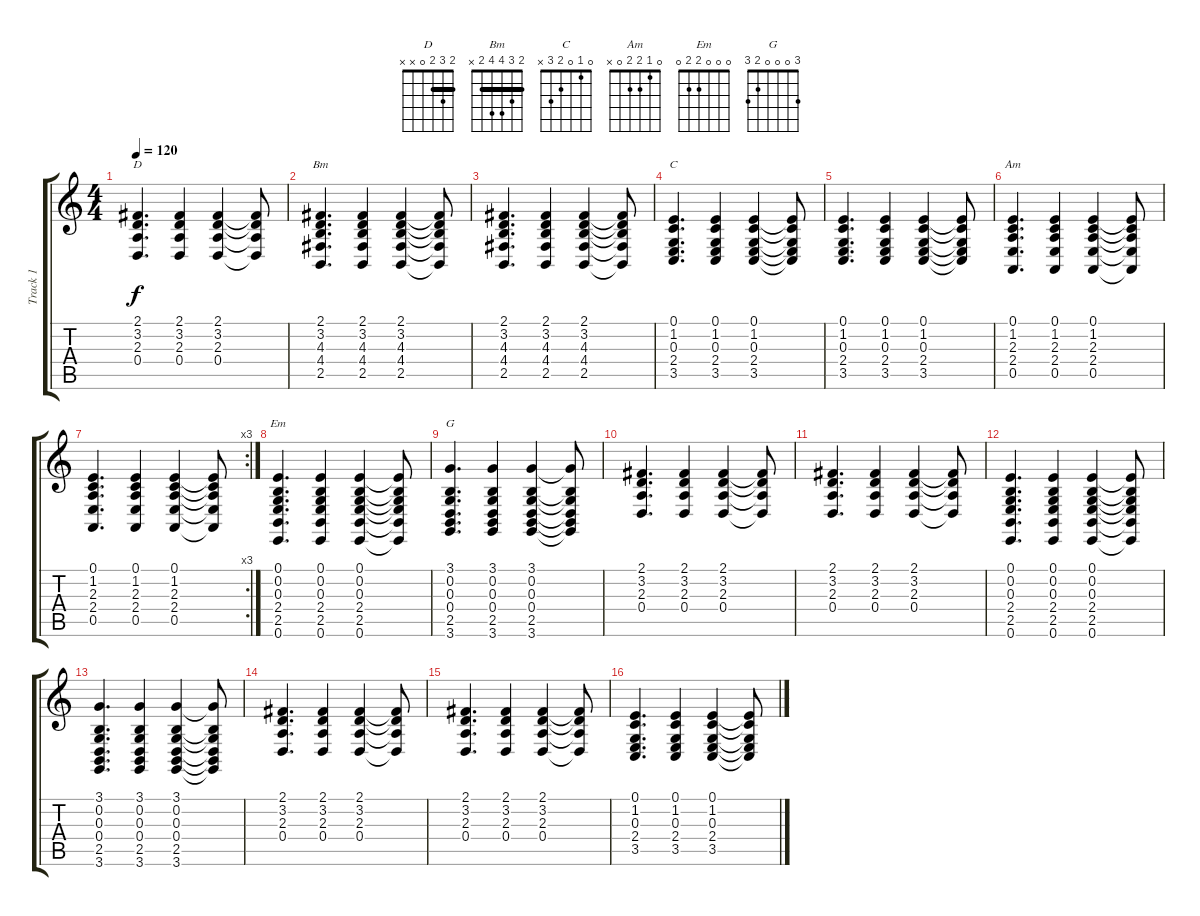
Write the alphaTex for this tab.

\track ("Track 1" "Track 1") {instrument brightacousticpiano}
\staff {score tabs}
\tuning (E4 B3 G3 D3 A2 E2) {hide}
\chord ("D" 2 3 2 0 x x) {barre 2}
\chord ("Bm" 2 3 4 4 2 x) {barre 2}
\chord ("C" 0 1 0 2 3 x)
\chord ("Am" 0 1 2 2 0 x)
\chord ("Em" 0 0 0 2 2 0)
\chord ("G" 3 0 0 0 2 3)
\ts (4 4)
\tempo 120
\clef g2
\ks c
(2.1 3.2 2.3 0.4).4{d ch "D" dy f} (2.1 3.2 2.3 0.4).4 (2.1 3.2 2.3 0.4).4 (2.1{t} 3.2{t} 2.3{t} 0.4{t}).8 |
(2.1 3.2 4.3 4.4 2.5).4{d ch "Bm"} (2.1 3.2 4.3 4.4 2.5).4 (2.1 3.2 4.3 4.4 2.5).4 (2.1{t} 3.2{t} 4.3{t} 4.4{t} 2.5{t}).8 |
(2.1 3.2 4.3 4.4 2.5).4{d} (2.1 3.2 4.3 4.4 2.5).4 (2.1 3.2 4.3 4.4 2.5).4 (2.1{t} 3.2{t} 4.3{t} 4.4{t} 2.5{t}).8 |
(0.1 1.2 0.3 2.4 3.5).4{d ch "C"} (0.1 1.2 0.3 2.4 3.5).4 (0.1 1.2 0.3 2.4 3.5).4 (0.1{t} 1.2{t} 0.3{t} 2.4{t} 3.5{t}).8 |
(0.1 1.2 0.3 2.4 3.5).4{d} (0.1 1.2 0.3 2.4 3.5).4 (0.1 1.2 0.3 2.4 3.5).4 (0.1{t} 1.2{t} 0.3{t} 2.4{t} 3.5{t}).8 |
(0.1 1.2 2.3 2.4 0.5).4{d ch "Am"} (0.1 1.2 2.3 2.4 0.5).4 (0.1 1.2 2.3 2.4 0.5).4 (0.1{t} 1.2{t} 2.3{t} 2.4{t} 0.5{t}).8 |
\rc 3
(0.1 1.2 2.3 2.4 0.5).4{d} (0.1 1.2 2.3 2.4 0.5).4 (0.1 1.2 2.3 2.4 0.5).4 (0.1{t} 1.2{t} 2.3{t} 2.4{t} 0.5{t}).8 |
(0.1 0.2 0.3 2.4 2.5 0.6).4{d ch "Em"} (0.1 0.2 0.3 2.4 2.5 0.6).4 (0.1 0.2 0.3 2.4 2.5 0.6).4 (0.1{t} 0.2{t} 0.3{t} 2.4{t} 2.5{t} 0.6{t}).8 |
(3.1 0.2 0.3 0.4 2.5 3.6).4{d ch "G"} (3.1 0.2 0.3 0.4 2.5 3.6).4 (3.1 0.2 0.3 0.4 2.5 3.6).4 (3.1{t} 0.2{t} 0.3{t} 0.4{t} 2.5{t} 3.6{t}).8 |
(2.1 3.2 2.3 0.4).4{d} (2.1 3.2 2.3 0.4).4 (2.1 3.2 2.3 0.4).4 (2.1{t} 3.2{t} 2.3{t} 0.4{t}).8 |
(2.1 3.2 2.3 0.4).4{d} (2.1 3.2 2.3 0.4).4 (2.1 3.2 2.3 0.4).4 (2.1{t} 3.2{t} 2.3{t} 0.4{t}).8 |
(0.1 0.2 0.3 2.4 2.5 0.6).4{d} (0.1 0.2 0.3 2.4 2.5 0.6).4 (0.1 0.2 0.3 2.4 2.5 0.6).4 (0.1{t} 0.2{t} 0.3{t} 2.4{t} 2.5{t} 0.6{t}).8 |
(3.1 0.2 0.3 0.4 2.5 3.6).4{d} (3.1 0.2 0.3 0.4 2.5 3.6).4 (3.1 0.2 0.3 0.4 2.5 3.6).4 (3.1{t} 0.2{t} 0.3{t} 0.4{t} 2.5{t} 3.6{t}).8 |
(2.1 3.2 2.3 0.4).4{d} (2.1 3.2 2.3 0.4).4 (2.1 3.2 2.3 0.4).4 (2.1{t} 3.2{t} 2.3{t} 0.4{t}).8 |
(2.1 3.2 2.3 0.4).4{d} (2.1 3.2 2.3 0.4).4 (2.1 3.2 2.3 0.4).4 (2.1{t} 3.2{t} 2.3{t} 0.4{t}).8 |
(0.1 1.2 0.3 2.4 3.5).4{d} (0.1 1.2 0.3 2.4 3.5).4 (0.1 1.2 0.3 2.4 3.5).4 (0.1{t} 1.2{t} 0.3{t} 2.4{t} 3.5{t}).8
